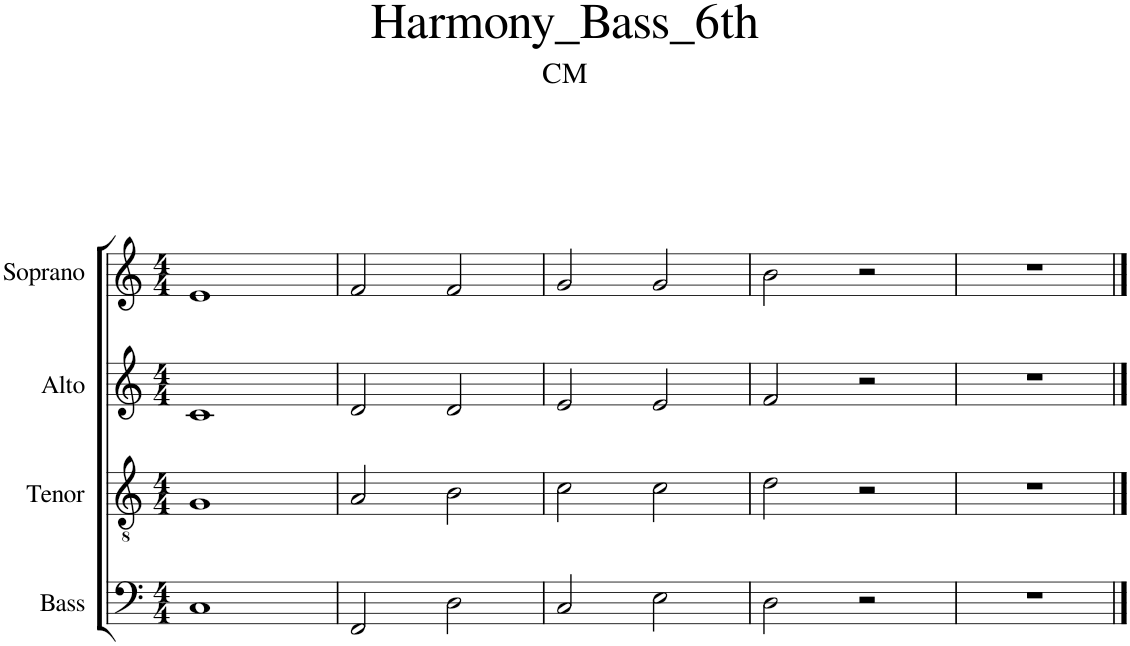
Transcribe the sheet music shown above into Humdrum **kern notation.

**kern	**kern	**kern	**kern
*part4	*part3	*part2	*part1
*staff4	*staff3	*staff2	*staff1
*I"Bass	*I"Tenor	*I"Alto	*I"Soprano
*I'B.	*I'T.	*I'A.	*I'S.
*clefF4	*clefGv2	*clefG2	*clefG2
*k[]	*k[]	*k[]	*k[]
*M4/4	*M4/4	*M4/4	*M4/4
=1	=1	=1	=1
1C	1G	1c	1e
=2	=2	=2	=2
2FF/	2A/	2d/	2f/
2D\	2B\	2d/	2f/
=3	=3	=3	=3
2C/	2c\	2e/	2g/
2E\	2c\	2e/	2g/
=4	=4	=4	=4
2D\	2d\	2f/	2b\
2r	2r	2r	2r
=5	=5	=5	=5
1r	1r	1r	1r
==	==	==	==
*-	*-	*-	*-
